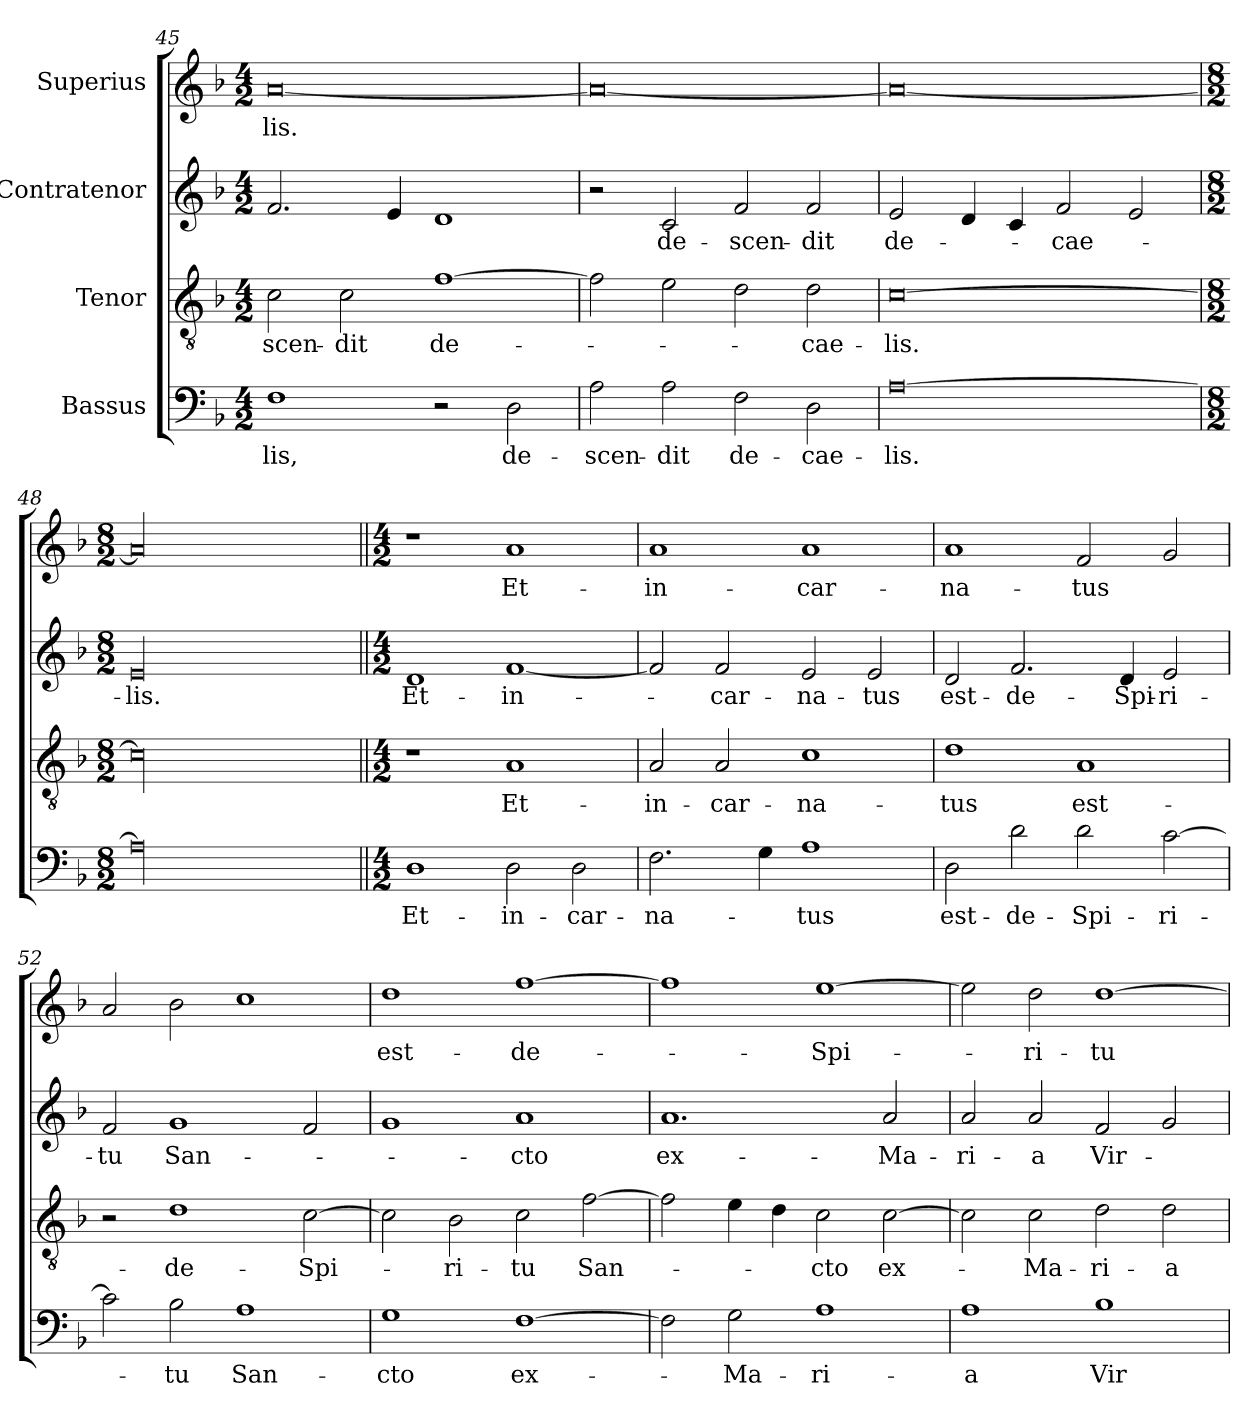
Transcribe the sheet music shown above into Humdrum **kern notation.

**kern	**text	**kern	**text	**kern	**text	**kern	**text
*part4	*part4	*part3	*part3	*part2	*part2	*part1	*part1
*staff4	*staff4	*staff3	*staff3	*staff2	*staff2	*staff1	*staff1
*I"Bassus	*	*I"Tenor	*	*I"Contratenor	*	*I"Superius	*
*clefF4	*	*clefGv2	*	*clefG2	*	*clefG2	*
*k[b-]	*	*k[b-]	*	*k[b-]	*	*k[b-]	*
*M4/2	*	*M4/2	*	*M4/2	*	*M4/2	*
=45	=45	=45	=45	=45	=45	=45	=45
1F\	-lis,	2c\	-scen-	2.f/	.	[0a/	-lis.
.	.	2c\	-dit	.	.	.	.
.	.	.	.	4e/	.	.	.
2r	.	[1f\	de-	1d/	.	.	.
2D\	de-	.	.	.	.	.	.
=46	=46	=46	=46	=46	=46	=46	=46
2A\	-scen-	2f\]	.	2r	.	0a/_	.
2A\	-dit	2e\	.	2c/	de-	.	.
2F\	de-	2d\	.	2f/	-scen-	.	.
2D\	cae-	2d\	cae-	2f/	-dit	.	.
=47	=47	=47	=47	=47	=47	=47	=47
[0A\	-lis.	[0c\	-lis.	2e/	de-	0a/_	.
.	.	.	.	4d/	.	.	.
.	.	.	.	4c/	.	.	.
.	.	.	.	2f/	cae-	.	.
.	.	.	.	2e/	.	.	.
=48	=48	=48	=48	=48	=48	=48	=48
*M8/2	*	*M8/2	*	*M8/2	*	*M8/2	*
00A\]	.	00c\]	.	00e/	-lis.	00a/]	.
=49||	=49||	=49||	=49||	=49||	=49||	=49||	=49||
*M4/2	*	*M4/2	*	*M4/2	*	*M4/2	*
1D\	Et-	1r	.	1d/	Et-	1r	.
2D\	in-	1A/	Et-	[1f/	in-	1a/	Et-
2D\	-car-	.	.	.	.	.	.
=50	=50	=50	=50	=50	=50	=50	=50
2.F\	-na-	2A/	in-	2f/]	.	1a/	in-
.	.	2A/	-car-	2f/	-car-	.	.
4G\	.	.	.	.	.	.	.
1A\	-tus	1c\	-na-	2e/	-na-	1a/	-car-
.	.	.	.	2e/	-tus	.	.
=51	=51	=51	=51	=51	=51	=51	=51
2D\	est-	1d\	-tus	2d/	est-	1a/	-na-
2d\	de-	.	.	2.f/	de-	.	.
2d\	Spi-	1A/	est-	.	.	2f/	-tus
.	.	.	.	4d/	Spi-	.	.
[2c\	-ri-	.	.	2e/	-ri-	2g/	.
=52	=52	=52	=52	=52	=52	=52	=52
2c\]	.	2r	.	2f/	-tu	2a/	.
2B-\	-tu	1d\	de-	1g/	San-	2b-\	.
1A\	San-	.	.	.	.	1cc\	.
.	.	[2c\	Spi-	2f/	.	.	.
=53	=53	=53	=53	=53	=53	=53	=53
1G\	-cto	2c\]	.	1g/	.	1dd\	est-
.	.	2B-\	-ri-	.	.	.	.
[1F\	ex-	2c\	-tu	1a/	-cto	[1ff\	de-
.	.	[2f\	San-	.	.	.	.
=54	=54	=54	=54	=54	=54	=54	=54
2F\]	.	2f\]	.	1.a/	ex-	1ff\]	.
2G\	Ma-	4e\	.	.	.	.	.
.	.	4d\	.	.	.	.	.
1A\	-ri-	2c\	-cto	.	.	[1ee\	Spi-
.	.	[2c\	ex-	2a/	Ma-	.	.
=55	=55	=55	=55	=55	=55	=55	=55
1A\	-a	2c\]	.	2a/	-ri-	2ee\]	.
.	.	2c\	Ma-	2a/	-a	2dd\	-ri-
1B-\	Vir-	2d\	-ri-	2f/	Vir-	[1dd\	-tu
.	.	2d\	-a	2g/	.	.	.
=	=	=	=	=	=	=	=
*-	*-	*-	*-	*-	*-	*-	*-
